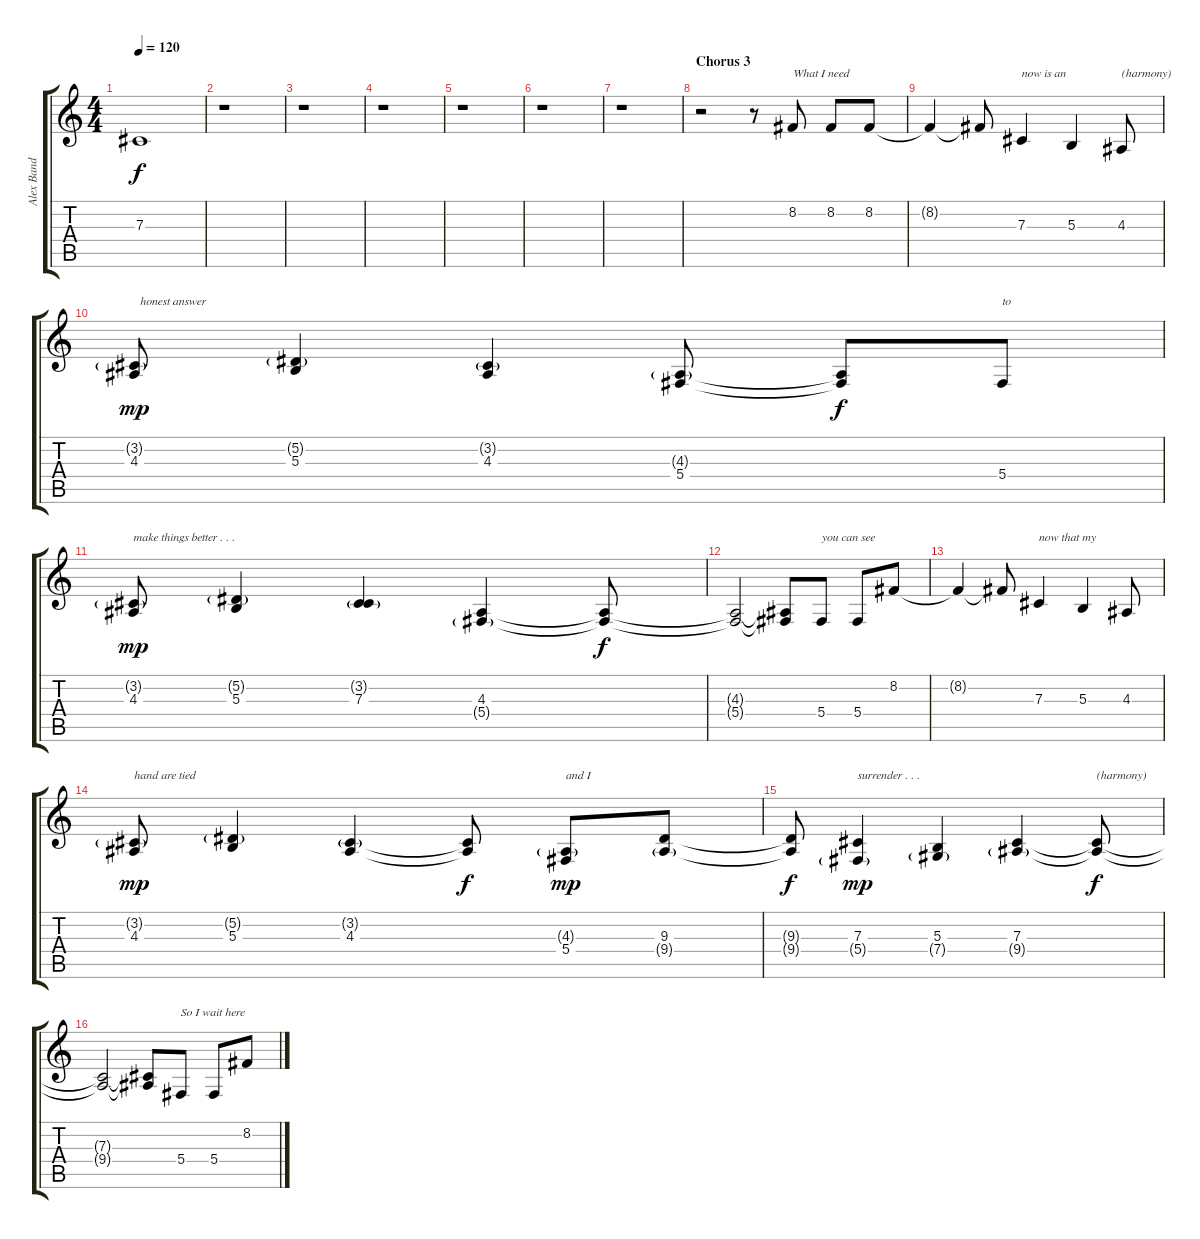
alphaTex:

\track ("Alex Band (Vocals and Harmonies)" "Alex Band ") {instrument clarinet}
\staff {score tabs}
\tuning (Eb4 Bb3 Gb3 Db3 Ab2 Eb2) {hide}
\ts (4 4)
\tempo 120
\clef g2
\ks c
7.3{t}.1{dy f volume 0} |
r.1 |
r.1 |
r.1 |
r.1 |
r.1 |
r.1 |
\section ("" "Chorus 3")
r.2 r.8{volume 16} 8.2.8{txt "What I need"} 8.2.8 8.2.8 |
8.2{t}.4 8.2{t}.8 7.3.4{txt "now is an"} 5.3.4 4.3.8{txt "(harmony)"} |
(3.2{g} 4.3).8{txt "  honest answer" dy mp} (5.2{g} 5.3).4 (3.2{g} 4.3).4 (4.3{g} 5.4).8 (4.3{t} 5.4{t}).8{dy f} 5.4.8{txt "to"} |
(3.2{g} 4.3).8{txt "make things better . . ." dy mp} (5.2{g} 5.3).4 (3.2{g} 7.3).4 (4.3 5.4{g}).4 (4.3{t} 5.4{t}).8{dy f} |
(4.3{t} 5.4{t}).2 (4.3{t} 5.4{t}).8 5.4.8{txt "you can see"} 5.4.8 8.2.8 |
8.2{t}.4 8.2{t}.8 7.3.4{txt "now that my"} 5.3.4 4.3.8 |
(3.2{g} 4.3).8{txt "hand are tied" dy mp} (5.2{g} 5.3).4 (3.2{g} 4.3).4 (3.2{t} 4.3{t}).8{dy f} (4.3{g} 5.4).8{txt "and I" dy mp} (9.3 9.4{g}).8 |
(9.3{t} 9.4{t}).8{dy f} (7.3 5.4{g}).4{txt "surrender . . ." dy mp} (5.3 7.4{g}).4 (7.3 9.4{g}).4 (7.3{t} 9.4{t}).8{txt "(harmony)" dy f} |
(7.3{t} 9.4{t}).2 (7.3{t} 9.4{t}).8 5.4.8{txt "So I wait here"} 5.4.8 8.2.8
